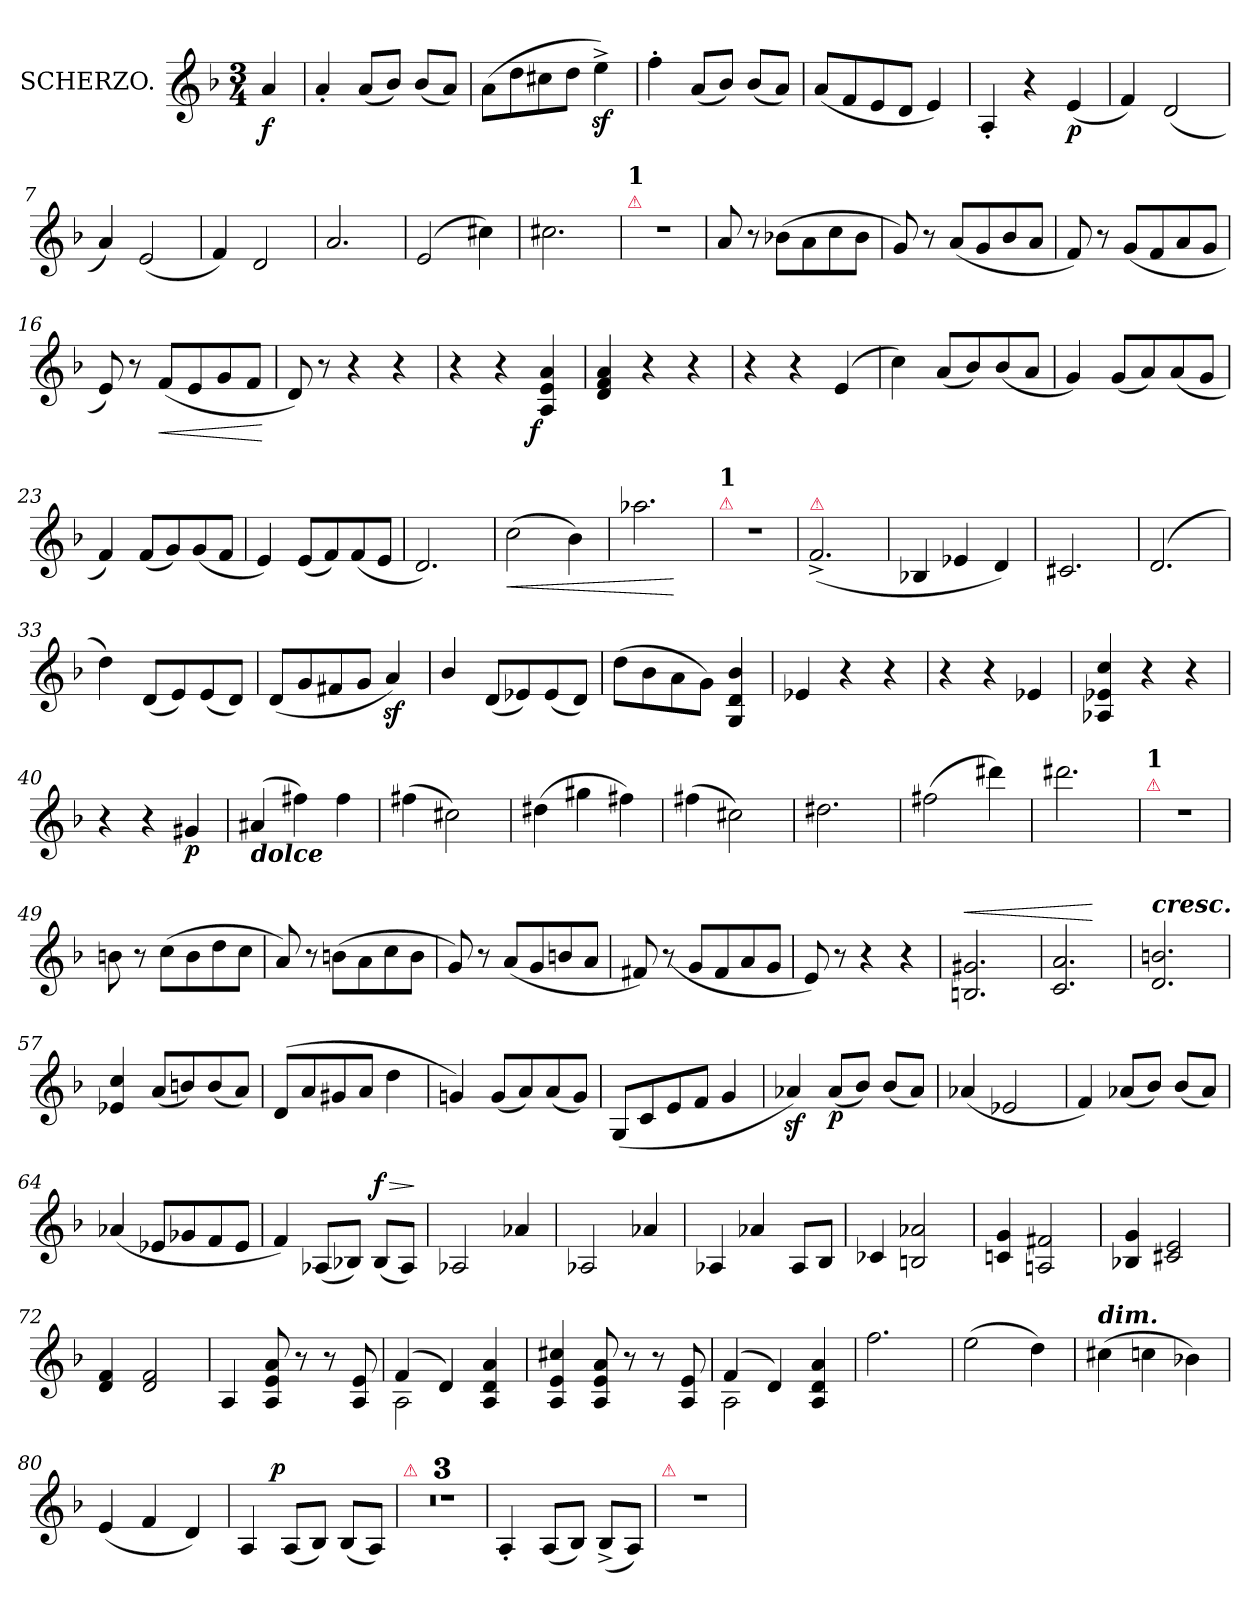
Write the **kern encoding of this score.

**kern	**dynam
*part1	*part1
*staff1	*staff1
*I"SCHERZO.	*
*clefG2	*
*k[b-]	*
*M3/4	*
=	=
4a	f
=1	=1
4a'<	.
(<8aL	.
8b-J)	.
(<8b-L	.
8aJ)	.
=2	=2
(>8aL	.
8dd	.
8cc#X	.
8ddJ	.
4eez^>)	.
=3	=3
4ff'>	.
(<8aL	.
8b-J)	.
(<8b-L	.
8aJ)	.
=4	=4
(<8aL	.
8f	.
8e	.
8dJ	.
4e)	.
=5	=5
4A'<	.
4r	.
(<4e	p
=6	=6
4f)	.
(<2d	.
=7	=7
4a)	.
(<2e	.
=8	=8
4f)	.
2d	.
=9	=9
2.a	.
=10	=10
(>2e	.
4cc#X)	.
=11	=11
2.cc#X	.
=12	=12
!LO:TX:a:color=crimson:t=⚠	!
!LO:TX:a:B:t=1	!
2.r	.
=13	=13
8a	.
8r	.
(>8b-XL	.
8a	.
8cc	.
8b-J	.
=14	=14
8g)	.
8r	.
(<8aL	.
8g	.
8b-	.
8aJ	.
=15	=15
8f)	.
8r	.
(<8gL	.
8f	.
8a	.
8gJ	.
=16	=16
8e)	.
8r	.
!	!LO:HP:b
(<8fL	<
8e	.
8g	.
8fJ	.
.	[
=17	=17
8d)	.
8r	.
4r	.
4r	.
=18	=18
4r	.
4r	.
!	!LO:DY:rj
4A 4e 4a	f
=19	=19
4d 4f 4a	.
4r	.
4r	.
=20	=20
4r	.
4r	.
(>4e	.
=21	=21
4cc)	.
(<8aL	.
8b-)	.
(<8b-	.
8aJ	.
=22	=22
4g)	.
(<8gL	.
8a)	.
(<8a	.
8gJ	.
=23	=23
4f)	.
(<8fL	.
8g)	.
(<8g	.
8fJ	.
=24	=24
4e)	.
(<8eL	.
8f)	.
(<8f	.
8eJ	.
=25	=25
2.d)	.
=26	=26
!	!LO:HP:b
(>2cc	<
4b-)	.
=27	=27
2.aa-X	.
.	[
=28	=28
!LO:TX:a:color=crimson:t=⚠	!
!LO:TX:a:B:t=1	!
2.r	.
=29	=29
!LO:TX:a:B:color=crimson:t=⚠	!
(<2.f^<	.
=30	=30
4B-X	.
4e-X	.
4d)	.
=31	=31
2.c#X	.
=32	=32
(>2.d	.
=33	=33
4dd)	.
(<8dL	.
8e)	.
(<8e	.
8dJ)	.
=34	=34
(<8dL	.
8g	.
8f#X	.
8gJ	.
4az)	.
=35	=35
4b-/	.
(<8dL	.
8e-j)	.
(<8e-	.
8dJ)	.
=36	=36
(<8ddL	.
8b-	.
8a	.
8gJ)	.
4G 4d 4b-	.
=37	=37
4e-X	.
4r	.
4r	.
=38	=38
4r	.
4r	.
4e-X	.
=39	=39
4A-X 4e-X 4cc	.
4r	.
4r	.
=40	=40
4r	.
4r	.
4g#X	p
=41	=41
!LO:TX:b:Bi:t=dolce	!
(>4a#X	.
4ff#X)	.
4ff#	.
=42	=42
(>4ff#X	.
2cc#X)	.
=43	=43
(>4dd#X	.
4gg#X	.
4ff#X)	.
=44	=44
(>4ff#X	.
2cc#X)	.
=45	=45
2.dd#X	.
=46	=46
(>2ff#X	.
4ddd#X)	.
=47	=47
2.ddd#X	.
=48	=48
!LO:TX:a:color=crimson:t=⚠	!
!LO:TX:a:B:t=1	!
2.r	.
=49	=49
8bn	.
8r	.
(>8ccL	.
8b	.
8dd	.
8ccJ	.
=50	=50
8a)	.
8r	.
(>8bnL	.
8a	.
8cc	.
8bJ	.
=51	=51
8g)	.
8r	.
(<8aL	.
8g	.
8bn	.
8aJ	.
=52	=52
8f#X)	.
(<8r	.
8gL	.
8f#	.
8a	.
8gJ	.
=53	=53
8e)	.
8r	.
4r	.
4r	.
=54	=54
!	!LO:HP:a
2.Bn 2.g#X	<
=55	=55
2.c 2.a	.
.	[
=56	=56
!LO:TX:Bi:t=cresc.	!
2.d 2.bn	.
=57	=57
4e-X 4cc	.
(<8aL	.
8bn)	.
(<8b	.
8aJ)	.
=58	=58
(<8dL	.
8a	.
8g#X	.
8aJ	.
4dd	.
=59	=59
4gn)	.
(<8gL	.
8a)	.
(<8a	.
8gJ)	.
=60	=60
(<8GL	.
8c	.
8e	.
8fJ	.
4g	.
=61	=61
4a-Xz)	.
(<8a-L	p
8b-J)	.
(<8b-L	.
8a-J)	.
=62	=62
(<4a-X	.
2e-X	.
=63	=63
4f)	.
(<8a-XL	.
8b-J)	.
(<8b-L	.
8a-J)	.
=64	=64
(<4a-X	.
8e-XL	.
8g-X	.
8f	.
8e-J	.
=65	=65
4f)	.
(<8A-XL	.
8B-XJ)	.
!	!LO:HP:a
!	!LO:DY:n=1:a
(<8B-L	> f
8A-J)	.
.	]
=66	=66
2A-X	.
4a-X	.
=67	=67
2A-X	.
4a-X	.
=68	=68
4A-X	.
4a-X	.
8A-L	.
8B-J	.
=69	=69
4c-X	.
2Bn 2a-X	.
=70	=70
4cn 4g	.
2An 2f#X	.
=71	=71
4B-X 4g	.
2c#X 2e	.
=72	=72
4d 4f	.
2d 2f	.
=73	=73
4A	.
8A 8e 8a	.
8r	.
8r	.
8A 8e	.
=74	=74
*^	*
(>4f	2A	.
4d)	.	.
4A 4d 4a	4ryy	.
*v	*v	*
=75	=75
4A 4e 4cc#X	.
8A 8e 8a	.
8r	.
8r	.
8A 8e	.
=76	=76
*^	*
(>4f	2A	.
4d)	.	.
4A 4d 4a	4ryy	.
*v	*v	*
=77	=77
2.ff	.
=78	=78
(>2ee	.
4dd)	.
=79	=79
!LO:TX:Bi:t=dim.	!
(>4cc#X	.
4ccn	.
4b-X)	.
=80	=80
(<4e	.
4f	.
4d)	.
=81	=81
4A	.
!	!LO:DY:a:rj
(<8AL	p
8B-J)	.
(<8B-L	.
8AJ)	.
=82	=82
!LO:TX:a:color=crimson:t=⚠	!
2.r	.
=83	=83
2.r	.
=84	=84
2.r	.
=85	=85
4A'<	.
(<8AL	.
8B-J)	.
(<8B-^<L	.
8AJ)	.
=86	=86
!LO:TX:a:color=crimson:t=⚠	!
2.r	.
=	=
*-	*-
